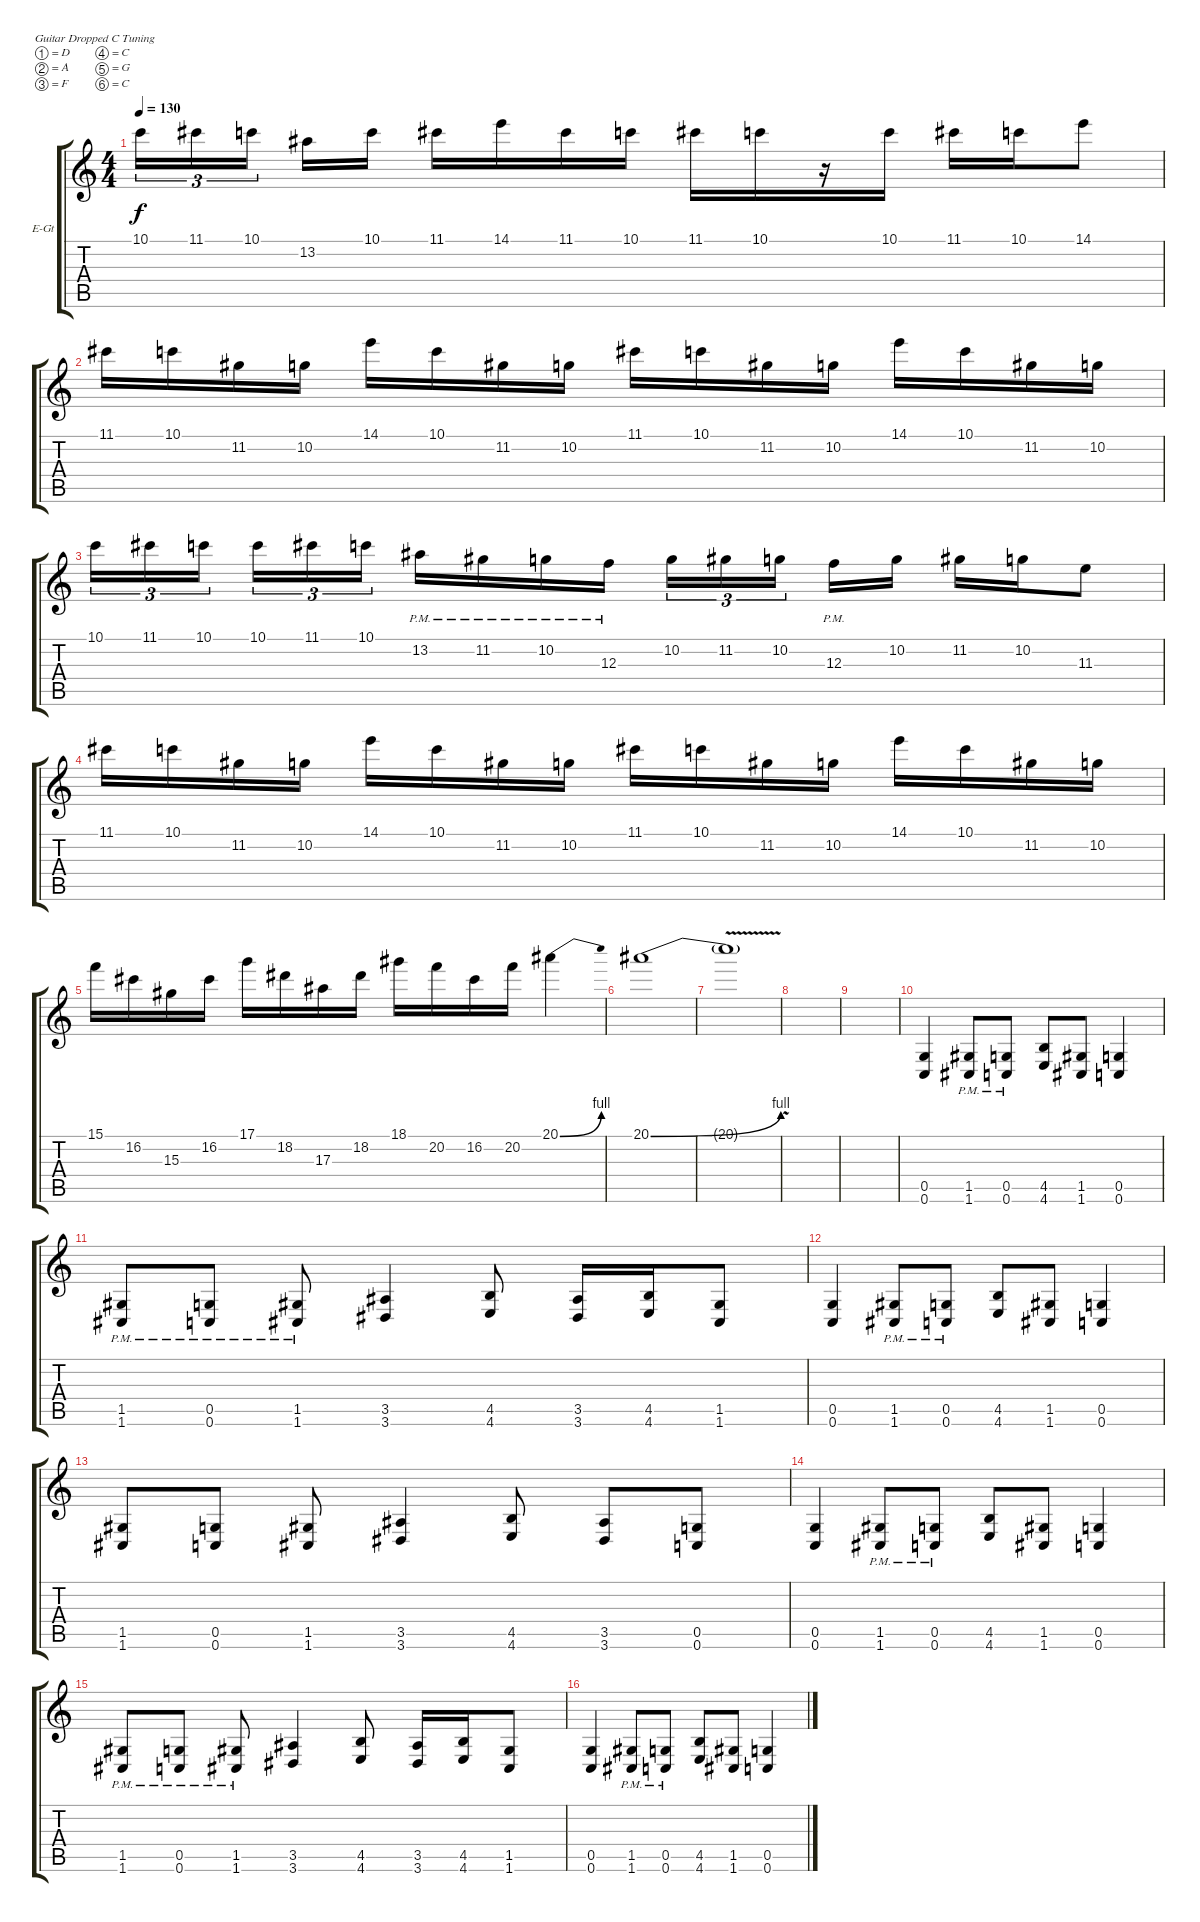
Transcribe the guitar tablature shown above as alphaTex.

\bracketExtendMode groupsimilarinstruments
\firstSystemTrackNameOrientation horizontal
\otherSystemsTrackNameOrientation horizontal
\track ("Track 1" "E-Gt") {instrument overdrivenguitar}
\staff {score tabs}
\tuning (D4 A3 F3 C3 G2 C2)
\ts (4 4)
\tempo 130
\clef g2
\ks c
10.1.16{tu (3 2) dy f} 11.1.16{tu (3 2)} 10.1.16{tu (3 2)} 13.2.16 10.1.16 11.1.16 14.1.16 11.1.16 10.1.16 11.1.16 10.1.16 r.16 10.1.16 11.1.16 10.1.16 14.1.8 |
11.1.16 10.1.16 11.2.16 10.2.16 14.1.16 10.1.16 11.2.16 10.2.16 11.1.16 10.1.16 11.2.16 10.2.16 14.1.16 10.1.16 11.2.16 10.2.16 |
10.1.16{tu (3 2)} 11.1.16{tu (3 2)} 10.1.16{tu (3 2)} 10.1.16{tu (3 2)} 11.1.16{tu (3 2)} 10.1.16{tu (3 2)} 13.2{pm}.16 11.2{pm}.16 10.2{pm}.16 12.3{pm}.16 10.2.16{tu (3 2)} 11.2.16{tu (3 2)} 10.2.16{tu (3 2)} 12.3{pm}.16 10.2.16 11.2.16 10.2.16 11.3.8 |
11.1.16 10.1.16 11.2.16 10.2.16 14.1.16 10.1.16 11.2.16 10.2.16 11.1.16 10.1.16 11.2.16 10.2.16 14.1.16 10.1.16 11.2.16 10.2.16 |
\scale
0.743697 15.1.16 16.2.16 15.3.16 16.2.16 17.1.16 18.2.16 17.3.16 18.2.16 18.1.16 20.2.16 16.2.16 20.2.16 20.1{be (bend 0 0 30 4)}.4 |
\scale
0.128151 20.1{be (bend 0 0 8.4 4)}.1 |
\scale
0.128151 20.1{v t}.1 |
|
|
(0.6 0.5).4 (1.6{pm} 1.5{pm}).8 (0.6{pm} 0.5{pm}).8 (4.6 4.5).8 (1.6 1.5).8 (0.6 0.5).4 |
(1.6{pm} 1.5{pm}).8 (0.6{pm} 0.5{pm}).8 (1.6{pm} 1.5{pm}).8 (3.6 3.5).4 (4.6 4.5).8 (3.6 3.5).16 (4.6 4.5).16 (1.6 1.5).8 |
(0.6 0.5).4 (1.6{pm} 1.5{pm}).8 (0.6{pm} 0.5{pm}).8 (4.6 4.5).8 (1.6 1.5).8 (0.6 0.5).4 |
(1.6 1.5).8 (0.6 0.5).8 (1.6 1.5).8 (3.6 3.5).4 (4.6 4.5).8 (3.6 3.5).8 (0.6 0.5).8 |
(0.6 0.5).4 (1.6{pm} 1.5{pm}).8 (0.6{pm} 0.5{pm}).8 (4.6 4.5).8 (1.6 1.5).8 (0.6 0.5).4 |
(1.6{pm} 1.5{pm}).8 (0.6{pm} 0.5{pm}).8 (1.6{pm} 1.5{pm}).8 (3.6 3.5).4 (4.6 4.5).8 (3.6 3.5).16 (4.6 4.5).16 (1.6 1.5).8 |
(0.6 0.5).4 (1.6{pm} 1.5{pm}).8 (0.6{pm} 0.5{pm}).8 (4.6 4.5).8 (1.6 1.5).8 (0.6 0.5).4
